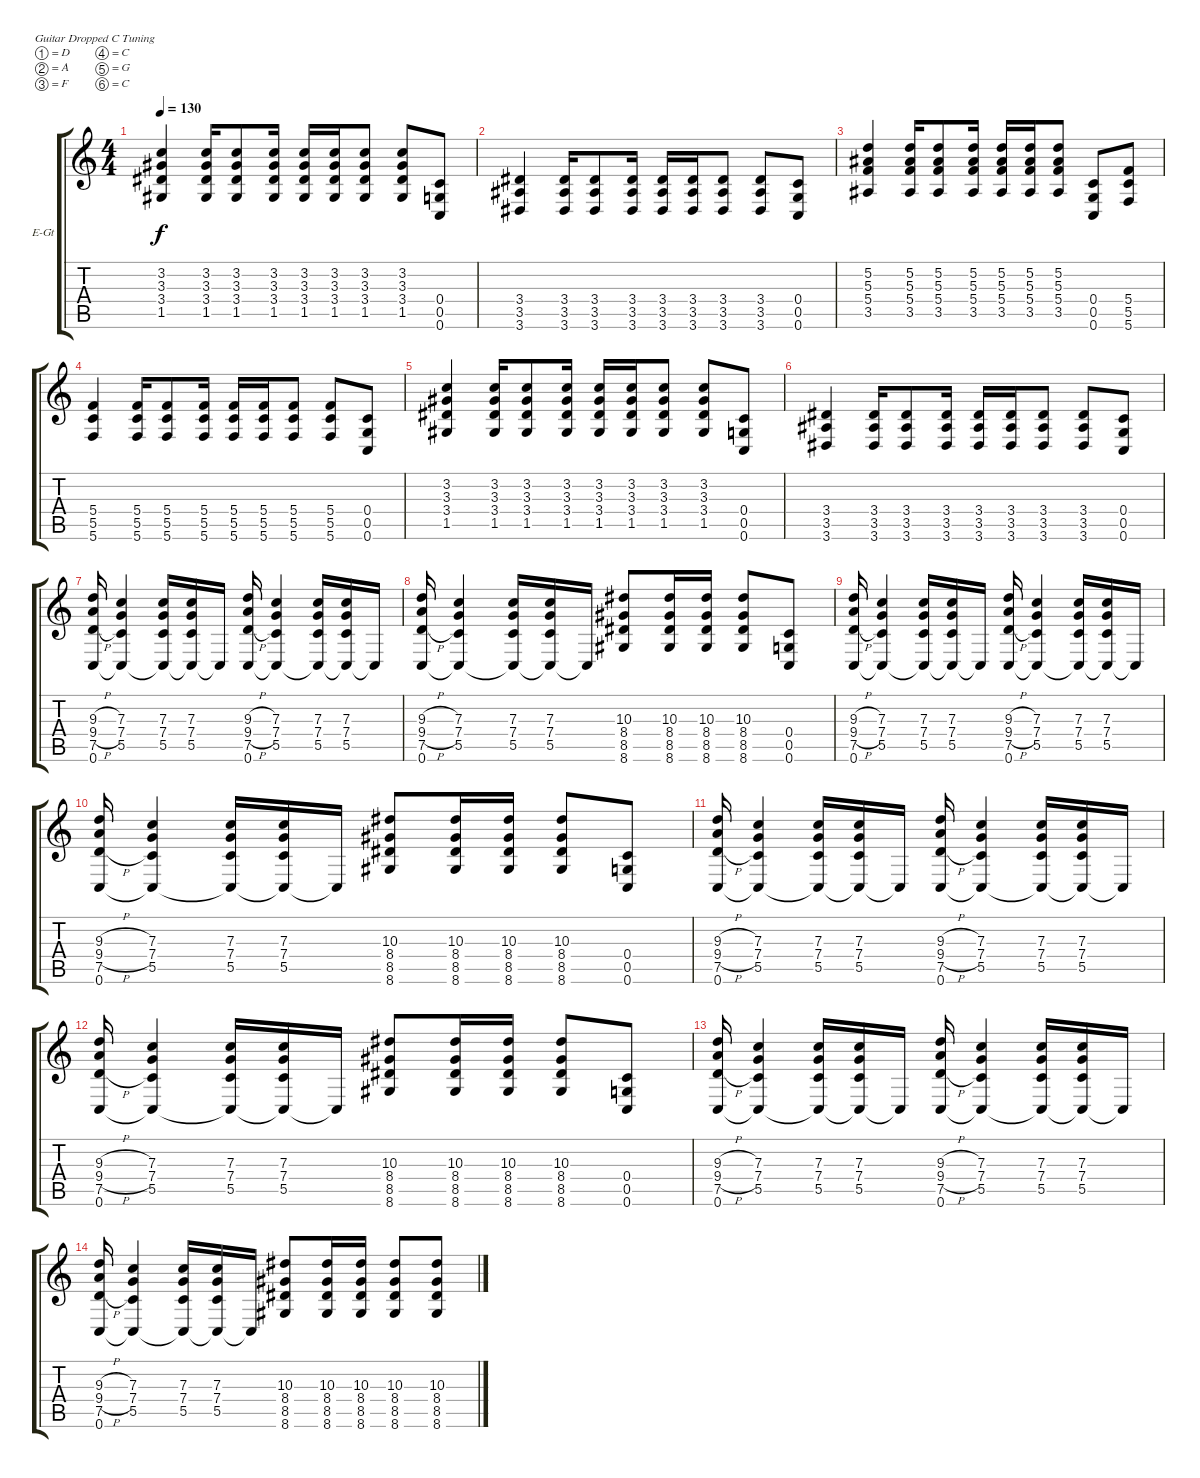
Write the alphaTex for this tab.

\bracketExtendMode groupsimilarinstruments
\firstSystemTrackNameOrientation horizontal
\otherSystemsTrackNameOrientation horizontal
\track ("Guitar 1" "E-Gt") {instrument distortionguitar}
\staff {score tabs}
\tuning (D4 A3 F3 C3 G2 C2)
\ts (4 4)
\tempo 130
\clef g2
\ks c
(3.4 1.5 3.3 3.2).4{dy f} (3.4 1.5 3.3 3.2).16 (3.4 1.5 3.3 3.2).8 (3.4 1.5 3.3 3.2).16 (3.4 1.5 3.3 3.2).16 (3.4 1.5 3.3 3.2).16 (3.4 1.5 3.3 3.2).8 (1.5 3.4 3.3 3.2).8 (0.4 0.5 0.6).8 |
(3.4 3.5 3.6).4 (3.4 3.5 3.6).16 (3.4 3.5 3.6).8 (3.4 3.5 3.6).16 (3.4 3.5 3.6).16 (3.4 3.5 3.6).16 (3.4 3.5 3.6).8 (3.6 3.5 3.4).8 (0.4 0.5 0.6).8 |
(5.4 3.5 5.3 5.2).4 (5.4 3.5 5.3 5.2).16 (5.4 3.5 5.3 5.2).8 (5.4 3.5 5.3 5.2).16 (5.4 3.5 5.3 5.2).16 (5.4 3.5 5.3 5.2).16 (5.4 3.5 5.3 5.2).8 (0.6 0.5 0.4).8 (5.4 5.5 5.6).8 |
(5.4 5.5 5.6).4 (5.4 5.5 5.6).16 (5.4 5.5 5.6).8 (5.4 5.5 5.6).16 (5.4 5.5 5.6).16 (5.4 5.5 5.6).16 (5.4 5.5 5.6).8 (5.6 5.5 5.4).8 (0.4 0.5 0.6).8 |
(3.4 1.5 3.3 3.2).4 (3.4 1.5 3.3 3.2).16 (3.4 1.5 3.3 3.2).8 (3.4 1.5 3.3 3.2).16 (3.4 1.5 3.3 3.2).16 (3.4 1.5 3.3 3.2).16 (3.4 1.5 3.3 3.2).8 (1.5 3.4 3.3 3.2).8 (0.4 0.5 0.6).8 |
(3.4 3.5 3.6).4 (3.4 3.5 3.6).16 (3.4 3.5 3.6).8 (3.4 3.5 3.6).16 (3.4 3.5 3.6).16 (3.4 3.5 3.6).16 (3.4 3.5 3.6).8 (3.6 3.5 3.4).8 (0.4 0.5 0.6).8 |
(9.3{h} 9.4{h} 7.5{h} 0.6).16 (5.5 7.4 7.3 0.6{t}).4 (7.3 7.4 5.5 0.6{t}).16 (7.3 7.4 5.5 0.6{t}).16 0.6{t}.16 (9.3{h} 9.4{h} 7.5{h} 0.6).16 (5.5 7.4 7.3 0.6{t}).4 (7.3 7.4 5.5 0.6{t}).16 (7.3 7.4 5.5 0.6{t}).16 0.6{t}.16 |
(9.3{h} 9.4{h} 7.5{h} 0.6).16 (5.5 7.4 7.3 0.6{t}).4 (7.3 7.4 5.5 0.6{t}).16 (7.3 7.4 5.5 0.6{t}).16 0.6{t}.16 (8.6 8.5 8.4 10.3).8 (8.6 8.5 8.4 10.3).16 (8.6 8.5 8.4 10.3).16 (8.6 8.5 8.4 10.3).8 (0.5 0.6 0.4).8 |
(9.3{h} 9.4{h} 7.5{h} 0.6).16 (5.5 7.4 7.3 0.6{t}).4 (7.3 7.4 5.5 0.6{t}).16 (7.3 7.4 5.5 0.6{t}).16 0.6{t}.16 (9.3{h} 9.4{h} 7.5{h} 0.6).16 (5.5 7.4 7.3 0.6{t}).4 (7.3 7.4 5.5 0.6{t}).16 (7.3 7.4 5.5 0.6{t}).16 0.6{t}.16 |
(9.3{h} 9.4{h} 7.5{h} 0.6).16 (5.5 7.4 7.3 0.6{t}).4 (7.3 7.4 5.5 0.6{t}).16 (7.3 7.4 5.5 0.6{t}).16 0.6{t}.16 (8.6 8.5 8.4 10.3).8 (8.6 8.5 8.4 10.3).16 (8.6 8.5 8.4 10.3).16 (8.6 8.5 8.4 10.3).8 (0.5 0.6 0.4).8 |
(9.3{h} 9.4{h} 7.5{h} 0.6).16 (5.5 7.4 7.3 0.6{t}).4 (7.3 7.4 5.5 0.6{t}).16 (7.3 7.4 5.5 0.6{t}).16 0.6{t}.16 (9.3{h} 9.4{h} 7.5{h} 0.6).16 (5.5 7.4 7.3 0.6{t}).4 (7.3 7.4 5.5 0.6{t}).16 (7.3 7.4 5.5 0.6{t}).16 0.6{t}.16 |
(9.3{h} 9.4{h} 7.5{h} 0.6).16 (5.5 7.4 7.3 0.6{t}).4 (7.3 7.4 5.5 0.6{t}).16 (7.3 7.4 5.5 0.6{t}).16 0.6{t}.16 (8.6 8.5 8.4 10.3).8 (8.6 8.5 8.4 10.3).16 (8.6 8.5 8.4 10.3).16 (8.6 8.5 8.4 10.3).8 (0.5 0.6 0.4).8 |
(9.3{h} 9.4{h} 7.5{h} 0.6).16 (5.5 7.4 7.3 0.6{t}).4 (7.3 7.4 5.5 0.6{t}).16 (7.3 7.4 5.5 0.6{t}).16 0.6{t}.16 (9.3{h} 9.4{h} 7.5{h} 0.6).16 (5.5 7.4 7.3 0.6{t}).4 (7.3 7.4 5.5 0.6{t}).16 (7.3 7.4 5.5 0.6{t}).16 0.6{t}.16 |
(9.3{h} 9.4{h} 7.5{h} 0.6).16 (5.5 7.4 7.3 0.6{t}).4 (7.3 7.4 5.5 0.6{t}).16 (7.3 7.4 5.5 0.6{t}).16 0.6{t}.16 (8.6 8.5 8.4 10.3).8 (8.6 8.5 8.4 10.3).16 (8.6 8.5 8.4 10.3).16 (8.6 8.5 8.4 10.3).8 (8.5 8.6 8.4 10.3).8
